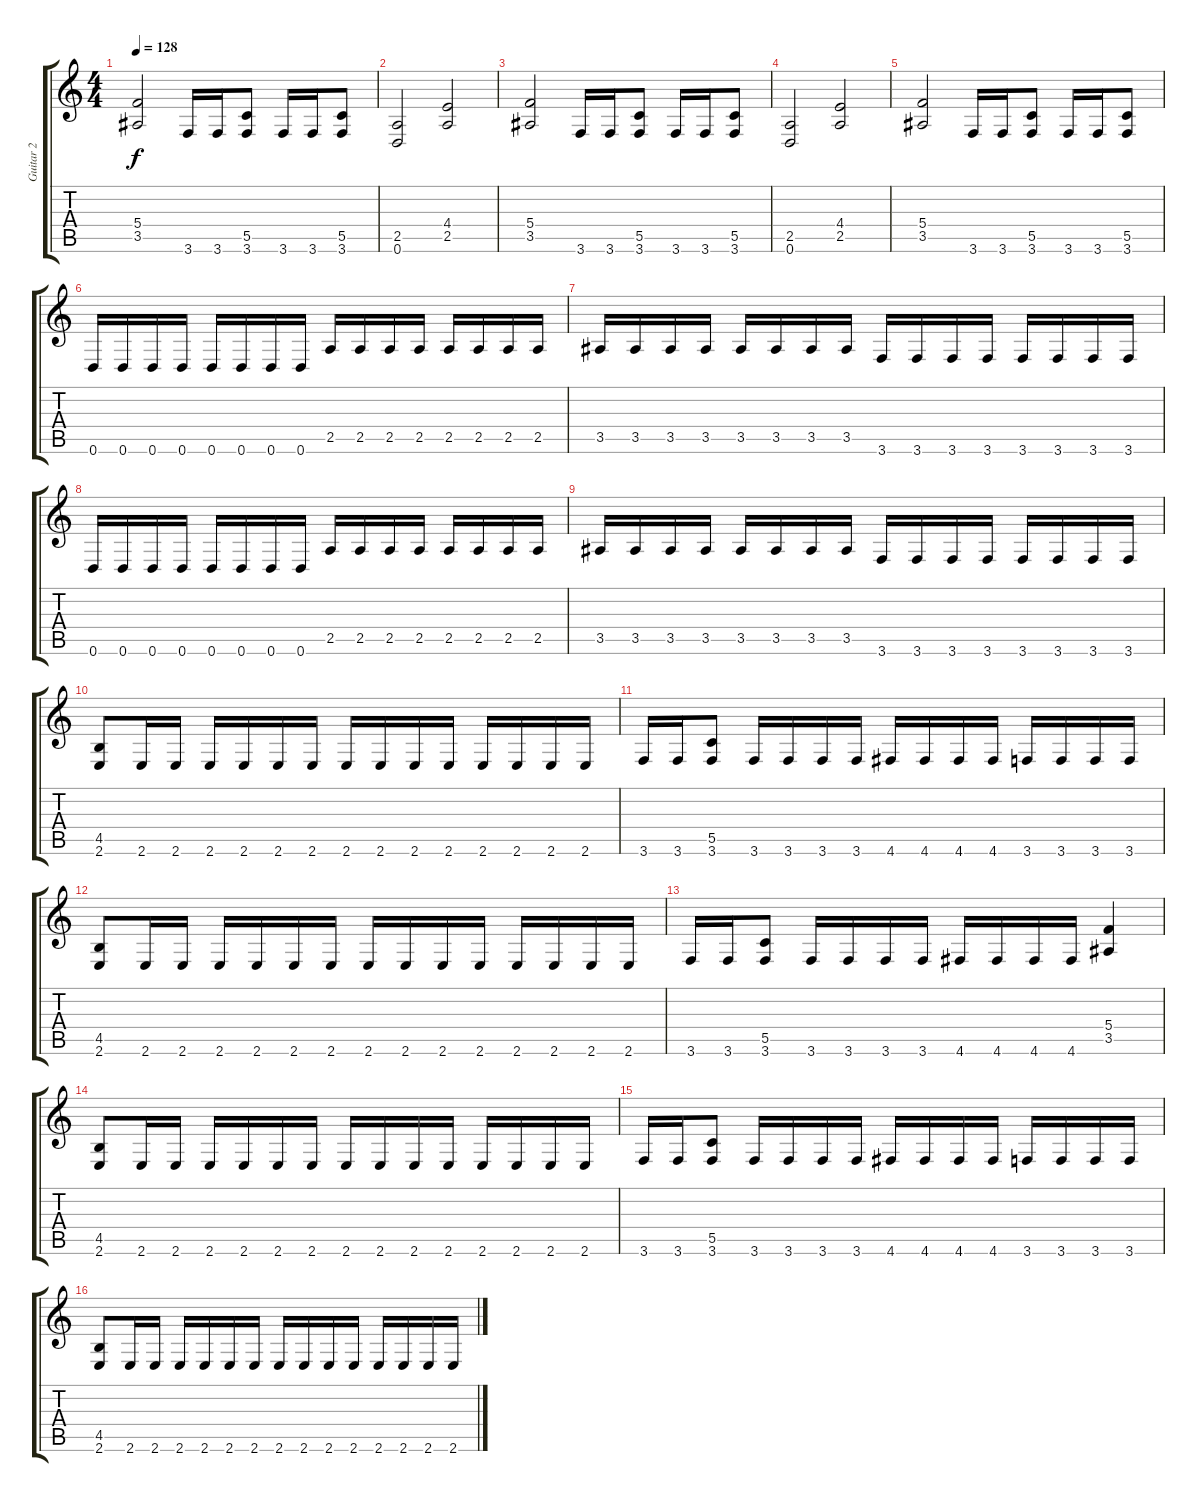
\track ("Guitar 2" "Guitar 2") {instrument overdrivenguitar}
\staff {score tabs}
\tuning (D4 A3 F3 C3 G2 D2) {hide}
\ts (4 4)
\tempo 128
\clef g2
\ks c
(5.4 3.5).2{dy f} 3.6.16 3.6.16 (5.5 3.6).8 3.6.16 3.6.16 (5.5 3.6).8 |
(2.5 0.6).2 (4.4 2.5).2 |
(5.4 3.5).2 3.6.16 3.6.16 (5.5 3.6).8 3.6.16 3.6.16 (5.5 3.6).8 |
(2.5 0.6).2 (4.4 2.5).2 |
(5.4 3.5).2 3.6.16 3.6.16 (5.5 3.6).8 3.6.16 3.6.16 (5.5 3.6).8 |
0.6.16 0.6.16 0.6.16 0.6.16 0.6.16 0.6.16 0.6.16 0.6.16 2.5.16 2.5.16 2.5.16 2.5.16 2.5.16 2.5.16 2.5.16 2.5.16 |
3.5.16 3.5.16 3.5.16 3.5.16 3.5.16 3.5.16 3.5.16 3.5.16 3.6.16 3.6.16 3.6.16 3.6.16 3.6.16 3.6.16 3.6.16 3.6.16 |
0.6.16 0.6.16 0.6.16 0.6.16 0.6.16 0.6.16 0.6.16 0.6.16 2.5.16 2.5.16 2.5.16 2.5.16 2.5.16 2.5.16 2.5.16 2.5.16 |
3.5.16 3.5.16 3.5.16 3.5.16 3.5.16 3.5.16 3.5.16 3.5.16 3.6.16 3.6.16 3.6.16 3.6.16 3.6.16 3.6.16 3.6.16 3.6.16 |
(4.5 2.6).8 2.6.16 2.6.16 2.6.16 2.6.16 2.6.16 2.6.16 2.6.16 2.6.16 2.6.16 2.6.16 2.6.16 2.6.16 2.6.16 2.6.16 |
3.6.16 3.6.16 (5.5 3.6).8 3.6.16 3.6.16 3.6.16 3.6.16 4.6.16 4.6.16 4.6.16 4.6.16 3.6.16 3.6.16 3.6.16 3.6.16 |
(4.5 2.6).8 2.6.16 2.6.16 2.6.16 2.6.16 2.6.16 2.6.16 2.6.16 2.6.16 2.6.16 2.6.16 2.6.16 2.6.16 2.6.16 2.6.16 |
3.6.16 3.6.16 (5.5 3.6).8 3.6.16 3.6.16 3.6.16 3.6.16 4.6.16 4.6.16 4.6.16 4.6.16 (5.4 3.5).4 |
(4.5 2.6).8 2.6.16 2.6.16 2.6.16 2.6.16 2.6.16 2.6.16 2.6.16 2.6.16 2.6.16 2.6.16 2.6.16 2.6.16 2.6.16 2.6.16 |
3.6.16 3.6.16 (5.5 3.6).8 3.6.16 3.6.16 3.6.16 3.6.16 4.6.16 4.6.16 4.6.16 4.6.16 3.6.16 3.6.16 3.6.16 3.6.16 |
(4.5 2.6).8 2.6.16 2.6.16 2.6.16 2.6.16 2.6.16 2.6.16 2.6.16 2.6.16 2.6.16 2.6.16 2.6.16 2.6.16 2.6.16 2.6.16
